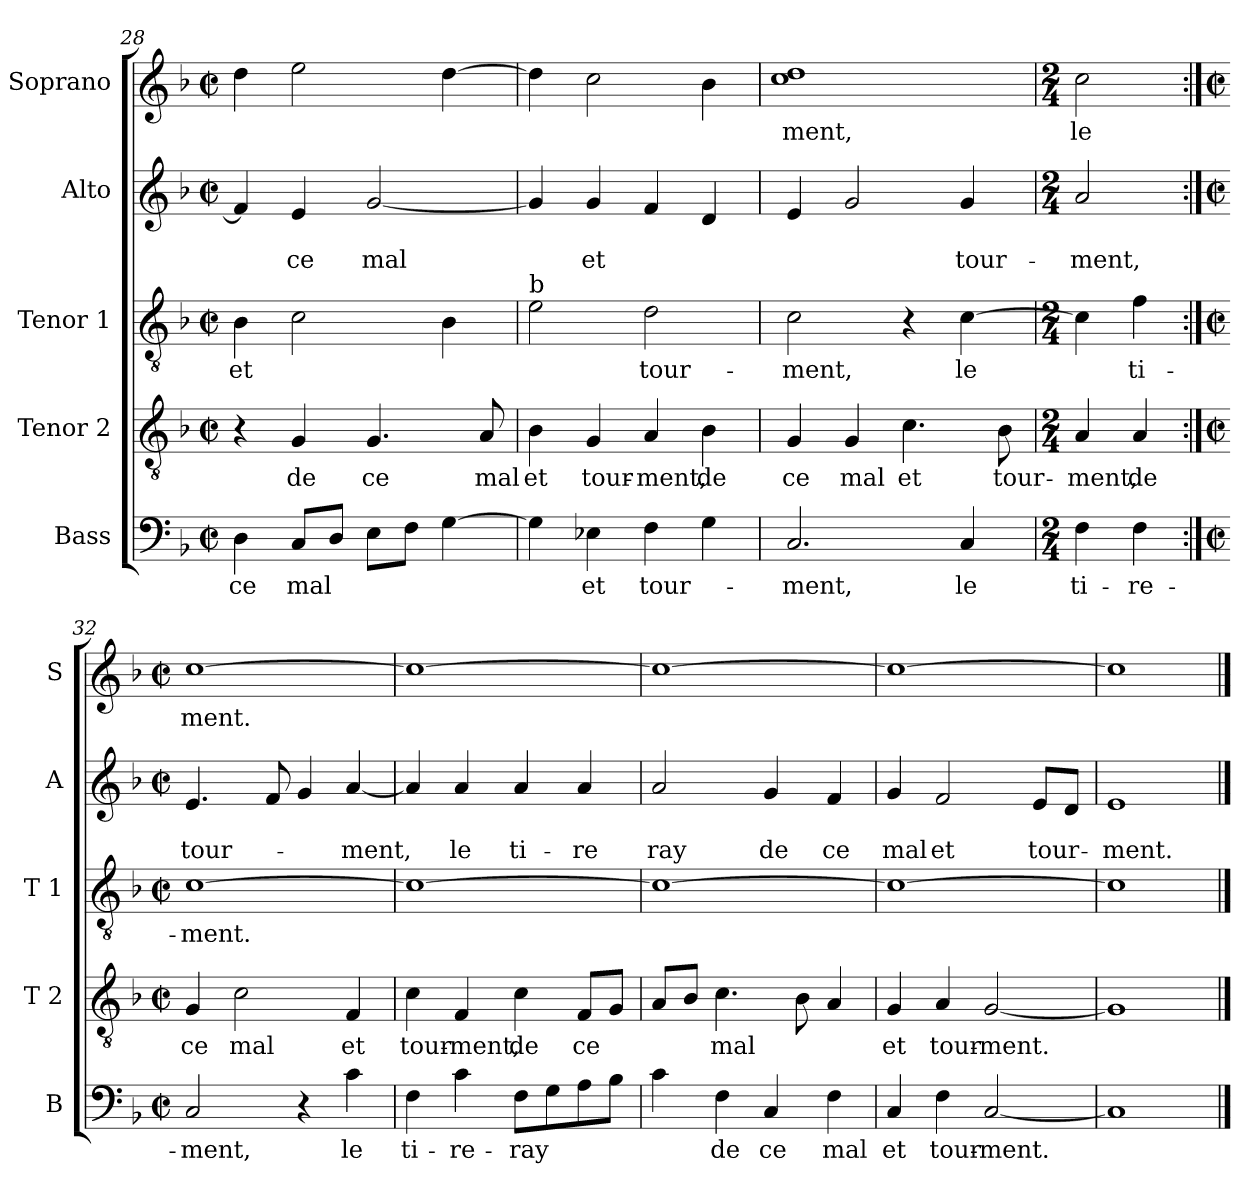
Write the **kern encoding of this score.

**kern	**text	**kern	**text	**kern	**text	**kern	**text	**text	**kern	**text
*part5	*part5	*part4	*part4	*part3	*part3	*part2	*part2	*part2	*part1	*part1
*staff5	*staff5	*staff4	*staff4	*staff3	*staff3	*staff2	*staff2	*staff2	*staff1	*staff1
*I"Bass	*	*I"Tenor 2	*	*I"Tenor 1	*	*I"Alto	*	*	*I"Soprano	*
*I'B	*	*I'T 2	*	*I'T 1	*	*I'A	*	*	*I'S	*
*clefF4	*	*clefGv2	*	*clefGv2	*	*clefG2	*	*	*clefG2	*
*k[b-]	*	*k[b-]	*	*k[b-]	*	*k[b-]	*	*	*k[b-]	*
*F:	*	*F:	*	*F:	*	*F:	*	*	*F:	*
*M2/2	*	*M2/2	*	*M2/2	*	*M2/2	*	*	*M2/2	*
*met(c|)	*	*met(c|)	*	*met(c|)	*	*met(c|)	*	*	*met(c|)	*
=28	=28	=28	=28	=28	=28	=28	=28	=28	=28	=28
4D\	ce	4r	.	4B-\	et	4f/]	.	.	4dd\	.
8C/L	mal	4G/	de	2c\	.	4e/	.	ce	2ee\	.
8D/J	.	.	.	.	.	.	.	.	.	.
8E\L	.	4.G/	ce	.	.	[2g/	.	mal	.	.
8F\J	.	.	.	.	.	.	.	.	.	.
[4G\	.	.	.	4B-\	.	.	.	.	[4dd\	.
.	.	8A/	mal	.	.	.	.	.	.	.
=29	=29	=29	=29	=29	=29	=29	=29	=29	=29	=29
!	!	!	!	!LO:TX:a:t=b	!	!	!	!	!	!
4G\]	.	4B-\	et	2e\	.	4g/]	.	.	4dd\]	.
4E-X\	et	4G/	tour-	.	.	4g/	.	et	2cc\	.
4F\	tour-	4A/	-ment,	2d\	tour-	4f/	.	.	.	.
4G\	.	4B-\	de	.	.	4d/	.	.	4b-\	.
=30	=30	=30	=30	=30	=30	=30	=30	=30	=30	=30
2.C/	-ment,	4G/	ce	2c\	-ment,	4e/	.	.	1cc 1dd	-ment,
.	.	4G/	mal	.	.	2g/	.	.	.	.
.	.	4.c\	et	4r	.	.	.	.	.	.
4C/	le	.	.	[4c\	le	4g/	.	tour-	.	.
.	.	8B-\	tour-	.	.	.	.	.	.	.
=31	=31	=31	=31	=31	=31	=31	=31	=31	=31	=31
*M2/4	*	*M2/4	*	*M2/4	*	*M2/4	*	*	*M2/4	*
4F\	ti-	4A/	-ment,	4c\]	.	2a/	.	-ment,	2cc\	le
4F\	-re-	4A/	de	4f\	ti-	.	.	.	.	.
!!LO:LB:g=z
=32:|!	=32:|!	=32:|!	=32:|!	=32:|!	=32:|!	=32:|!	=32:|!	=32:|!	=32:|!	=32:|!
*M2/2	*	*M2/2	*	*M2/2	*	*M2/2	*	*	*M2/2	*
*met(c|)	*	*met(c|)	*	*met(c|)	*	*met(c|)	*	*	*met(c|)	*
2C/	-ment,	4G/	ce	[1c	-ment.	4.e/	.	tour-	[1cc	ment.
.	.	2c\	mal	.	.	.	.	.	.	.
.	.	.	.	.	.	8f/	.	.	.	.
4r	.	.	.	.	.	4g/	.	.	.	.
4c\	le	4F/	et	.	.	[4a/	.	-ment,	.	.
=33	=33	=33	=33	=33	=33	=33	=33	=33	=33	=33
4F\	ti-	4c\	tour-	1c_	.	4a/]	.	.	1cc_	.
4c\	-re-	4F/	-ment,	.	.	4a/	.	le	.	.
8F\L	-ray	4c\	de	.	.	4a/	.	ti-	.	.
8G\	.	.	.	.	.	.	.	.	.	.
8A\	.	8F/L	ce	.	.	4a/	.	-re	.	.
8B-\J	.	8G/J	.	.	.	.	.	.	.	.
=34	=34	=34	=34	=34	=34	=34	=34	=34	=34	=34
4c\	.	8A/L	.	1c_	.	2a/	.	ray	1cc_	.
.	.	8B-/J	.	.	.	.	.	.	.	.
4F\	de	4.c\	mal	.	.	.	.	.	.	.
4C/	ce	.	.	.	.	4g/	.	de	.	.
.	.	8B-\	.	.	.	.	.	.	.	.
4F\	mal	4A/	.	.	.	4f/	.	ce	.	.
=35	=35	=35	=35	=35	=35	=35	=35	=35	=35	=35
4C/	et	4G/	et	1c_	.	4g/	.	mal	1cc_	.
4F\	tour-	4A/	tour-	.	.	2f/	.	et	.	.
[2C/	-ment.	[2G/	-ment.	.	.	.	.	.	.	.
.	.	.	.	.	.	8e/L	.	tour-	.	.
.	.	.	.	.	.	8d/J	.	.	.	.
=36	=36	=36	=36	=36	=36	=36	=36	=36	=36	=36
1C]	.	1G]	.	1c]	.	1e	.	-ment.	1cc]	.
==	==	==	==	==	==	==	==	==	==	==
*-	*-	*-	*-	*-	*-	*-	*-	*-	*-	*-
